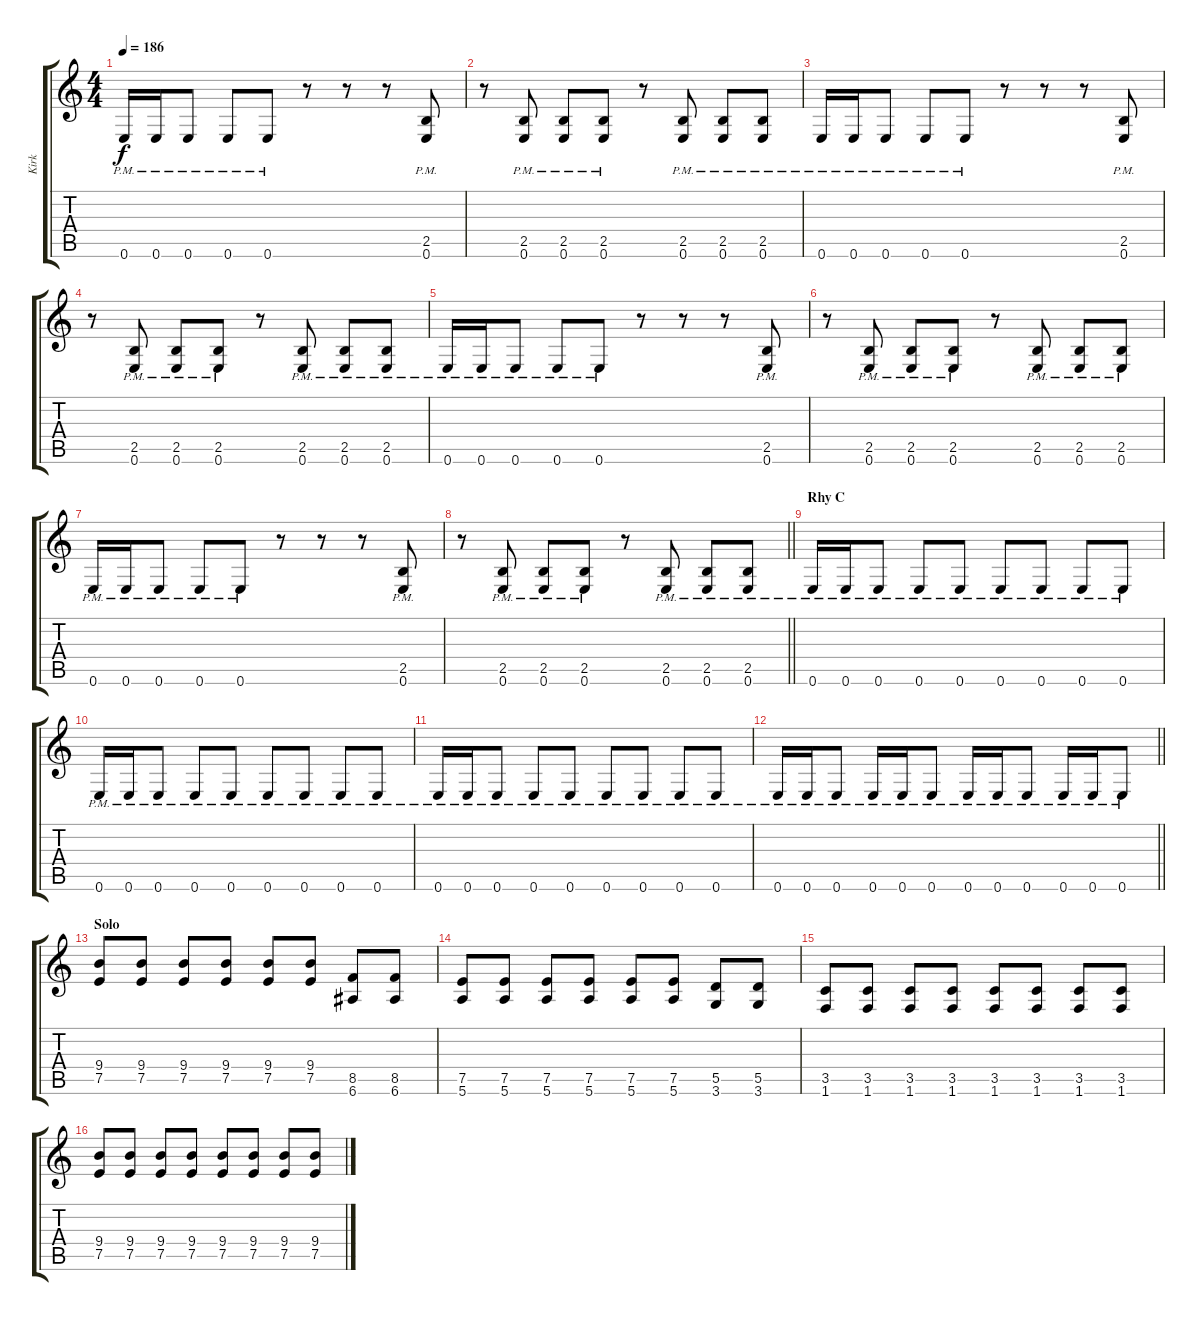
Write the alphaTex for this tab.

\track ("Kirk" "Kirk") {instrument distortionguitar}
\staff {score tabs}
\tuning (E4 B3 G3 D3 A2 E2) {hide}
\ts (4 4)
\tempo 186
\clef g2
\ks c
0.6{pm}.16{dy f} 0.6{pm}.16 0.6{pm}.8 0.6{pm}.8 0.6{pm}.8 r.8 r.8 r.8 (2.5{pm} 0.6{pm}).8 |
r.8 (2.5{pm} 0.6{pm}).8 (2.5{pm} 0.6{pm}).8 (2.5{pm} 0.6{pm}).8 r.8 (2.5{pm} 0.6{pm}).8 (2.5{pm} 0.6{pm}).8 (2.5{pm} 0.6).8 |
0.6{pm}.16 0.6{pm}.16 0.6{pm}.8 0.6{pm}.8 0.6{pm}.8 r.8 r.8 r.8 (2.5{pm} 0.6{pm}).8 |
r.8 (2.5{pm} 0.6{pm}).8 (2.5{pm} 0.6{pm}).8 (2.5{pm} 0.6{pm}).8 r.8 (2.5{pm} 0.6{pm}).8 (2.5{pm} 0.6{pm}).8 (2.5{pm} 0.6).8 |
0.6{pm}.16 0.6{pm}.16 0.6{pm}.8 0.6{pm}.8 0.6{pm}.8 r.8 r.8 r.8 (2.5{pm} 0.6{pm}).8 |
r.8 (2.5{pm} 0.6{pm}).8 (2.5{pm} 0.6{pm}).8 (2.5{pm} 0.6{pm}).8 r.8 (2.5{pm} 0.6{pm}).8 (2.5{pm} 0.6{pm}).8 (2.5{pm} 0.6).8 |
0.6{pm}.16 0.6{pm}.16 0.6{pm}.8 0.6{pm}.8 0.6{pm}.8 r.8 r.8 r.8 (2.5{pm} 0.6{pm}).8 |
\barLineRight lightlight
r.8 (2.5{pm} 0.6{pm}).8 (2.5{pm} 0.6{pm}).8 (2.5{pm} 0.6{pm}).8 r.8 (2.5{pm} 0.6{pm}).8 (2.5{pm} 0.6{pm}).8 (2.5{pm} 0.6).8 |
\section ("" "Rhy C")
0.6{pm}.16 0.6{pm}.16 0.6{pm}.8 0.6{pm}.8 0.6{pm}.8 0.6{pm}.8 0.6{pm}.8 0.6{pm}.8 0.6{pm}.8 |
0.6{pm}.16 0.6{pm}.16 0.6{pm}.8 0.6{pm}.8 0.6{pm}.8 0.6{pm}.8 0.6{pm}.8 0.6{pm}.8 0.6{pm}.8 |
0.6{pm}.16 0.6{pm}.16 0.6{pm}.8 0.6{pm}.8 0.6{pm}.8 0.6{pm}.8 0.6{pm}.8 0.6{pm}.8 0.6{pm}.8 |
\barLineRight lightlight
0.6{pm}.16 0.6{pm}.16 0.6{pm}.8 0.6{pm}.16 0.6{pm}.16 0.6{pm}.8 0.6{pm}.16 0.6{pm}.16 0.6{pm}.8 0.6{pm}.16 0.6{pm}.16 0.6{pm}.8 |
\section ("" "Solo")
(9.4 7.5).8{volume 5} (9.4 7.5).8 (9.4 7.5).8 (9.4 7.5).8 (9.4 7.5).8 (9.4 7.5).8 (8.5 6.6).8 (8.5 6.6).8 |
(7.5 5.6).8 (7.5 5.6).8 (7.5 5.6).8 (7.5 5.6).8 (7.5 5.6).8 (7.5 5.6).8 (5.5 3.6).8 (5.5 3.6).8 |
(3.5 1.6).8 (3.5 1.6).8 (3.5 1.6).8 (3.5 1.6).8 (3.5 1.6).8 (3.5 1.6).8 (3.5 1.6).8 (3.5 1.6).8 |
(9.4 7.5).8 (9.4 7.5).8 (9.4 7.5).8 (9.4 7.5).8 (9.4 7.5).8 (9.4 7.5).8 (9.4 7.5).8 (9.4 7.5).8
